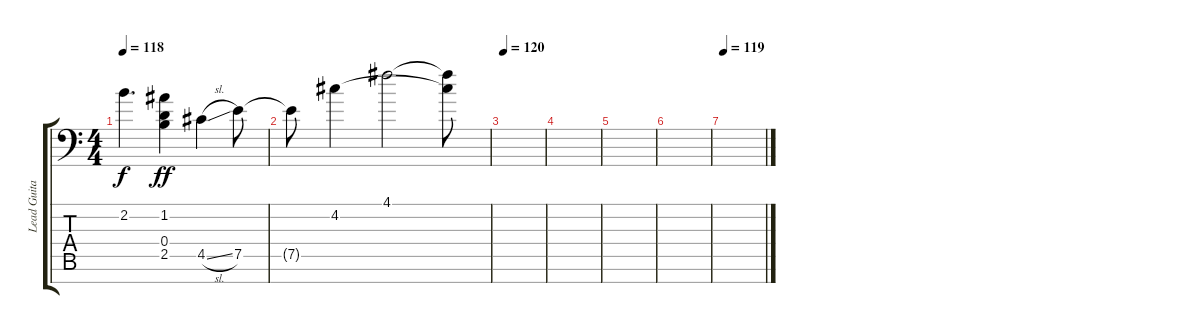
\track ("Lead Guitar #2" "Lead Guita") {instrument distortionguitar}
\staff {score tabs}
\tuning (D4 A3 E3 D3 A2 E2 A1) {hide}
\ts (4 4)
\tempo 118
\clef f4
\ks c
2.2{t}.4{d dy f} (1.2 0.4{t} 2.5{t}).4{dy ff} 4.5{sl}.4 7.5.8 |
7.5{t}.8 4.2.4 4.1.2 (4.1{t} 4.2{t}).8 |
\section ("" "")
\tempo 120
|
|
|
|
\tempo 119
